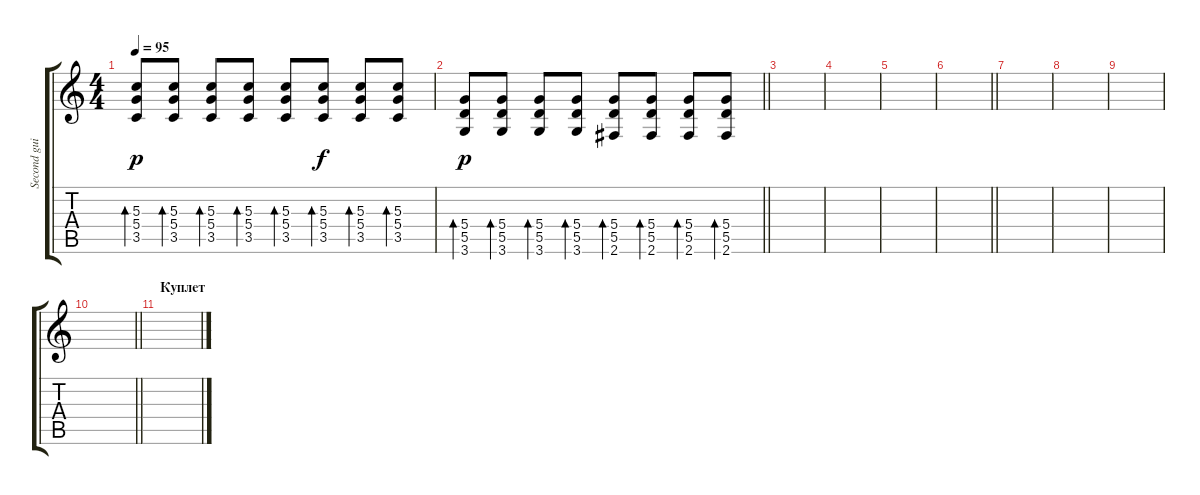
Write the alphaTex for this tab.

\track ("Second guitar" "Second gui") {instrument overdrivenguitar}
\staff {score tabs}
\tuning (E4 B3 G3 D3 A2 E2) {hide}
\ts (4 4)
\tempo 95
\clef g2
\ks c
(5.3 5.4 3.5).8{bd 120 dy p} (5.3 5.4 3.5).8{bd 120} (5.3 5.4 3.5).8{bd 120} (5.3 5.4 3.5).8{bd 120} (5.3 5.4 3.5).8{bd 120} (5.3 5.4 3.5).8{bd 120 dy f} (5.3 5.4 3.5).8{bd 120} (5.3 5.4 3.5).8{bd 120} |
\barLineRight lightlight
(5.4 5.5 3.6).8{bd 120 dy p} (5.4 5.5 3.6).8{bd 120} (5.4 5.5 3.6).8{bd 120} (5.4 5.5 3.6).8{bd 120} (5.4 5.5 2.6).8{bd 120} (5.4 5.5 2.6).8{bd 120} (5.4 5.5 2.6).8{bd 120} (5.4 5.5 2.6).8{bd 120} |
|
|
|
\barLineRight lightlight
|
|
|
|
\barLineRight lightlight
|
\section ("" "Куплет")
